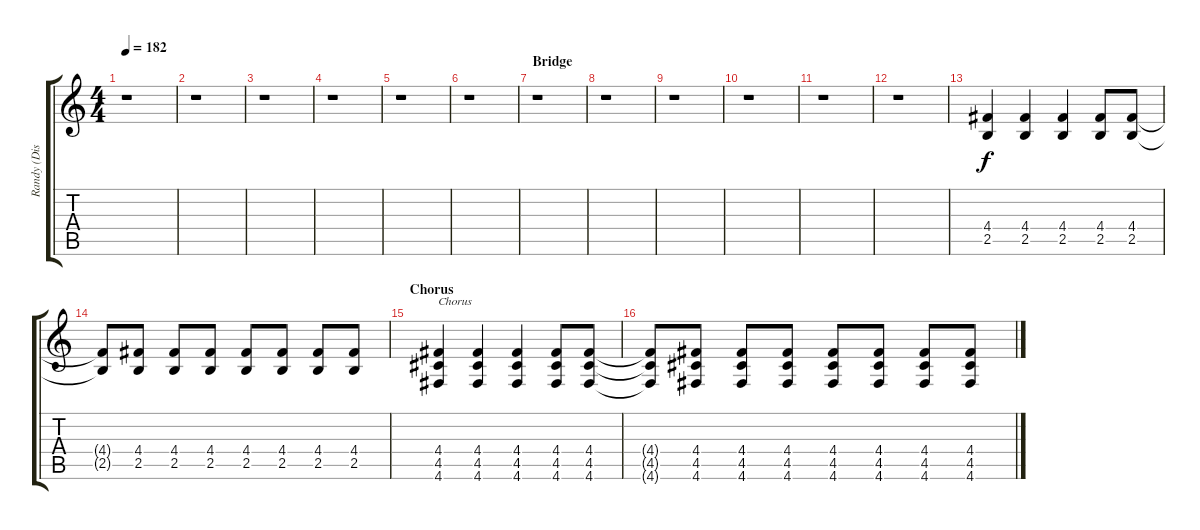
\track ("Randy (Distorted Guitar)" "Randy (Dis") {instrument distortionguitar}
\staff {score tabs}
\tuning (E4 B3 G3 D3 A2 D2) {hide}
\ts (4 4)
\tempo 182
\clef g2
\ks c
r.1{dy f} |
r.1 |
r.1 |
r.1 |
r.1 |
r.1 |
\section ("" "Bridge")
r.1 |
r.1 |
r.1 |
r.1 |
r.1 |
r.1 |
(4.4 2.5).4 (4.4 2.5).4 (4.4 2.5).4 (4.4 2.5).8 (4.4 2.5).8 |
(4.4{t} 2.5{t}).8 (4.4 2.5).8 (4.4 2.5).8 (4.4 2.5).8 (4.4 2.5).8 (4.4 2.5).8 (4.4 2.5).8 (4.4 2.5).8 |
\section ("" "Chorus")
(4.4 4.5 4.6).4{txt "Chorus"} (4.4 4.5 4.6).4 (4.4 4.5 4.6).4 (4.4 4.5 4.6).8 (4.4 4.5 4.6).8 |
(4.4{t} 4.5{t} 4.6{t}).8 (4.4 4.5 4.6).8 (4.4 4.5 4.6).8 (4.4 4.5 4.6).8 (4.4 4.5 4.6).8 (4.4 4.5 4.6).8 (4.4 4.5 4.6).8 (4.4 4.5 4.6).8
